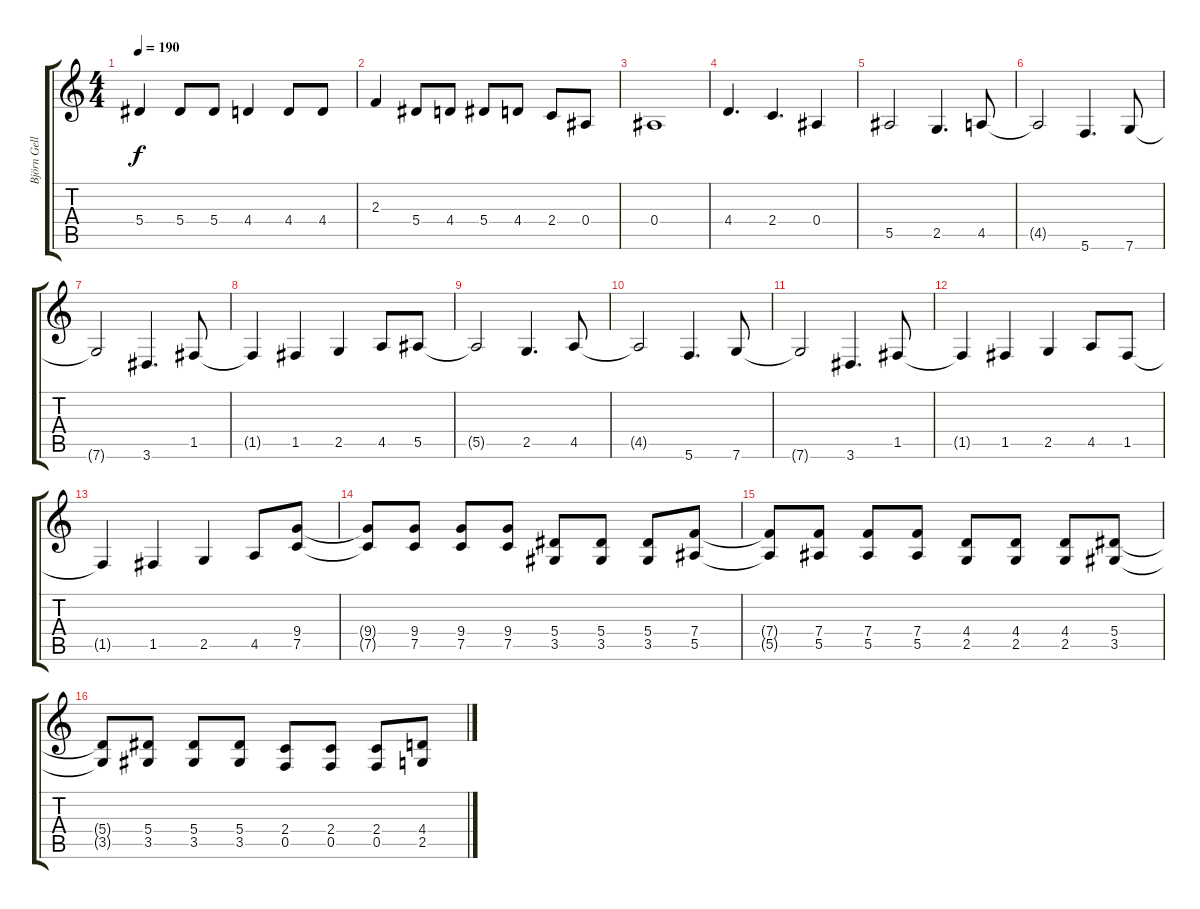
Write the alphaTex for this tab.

\track ("Björn Gellotte" "Björn Gell") {instrument distortionguitar}
\staff {score tabs}
\tuning (C4 G3 Eb3 Bb2 F2 C2) {hide}
\ts (4 4)
\tempo 190
\clef g2
\ks c
5.4.4{dy f} 5.4.8 5.4.8 4.4.4 4.4.8 4.4.8 |
2.3.4 5.4.8 4.4.8 5.4.8 4.4.8 2.4.8 0.4.8 |
0.4.1 |
4.4.4{d} 2.4.4{d} 0.4.4 |
5.5.2{balance 4} 2.5.4{d} 4.5.8 |
4.5{t}.2 5.6.4{d} 7.6.8 |
7.6{t}.2 3.6.4{d} 1.5.8 |
1.5{t}.4 1.5.4 2.5.4 4.5.8 5.5.8 |
5.5{t}.2 2.5.4{d} 4.5.8 |
4.5{t}.2 5.6.4{d} 7.6.8 |
7.6{t}.2 3.6.4{d} 1.5.8 |
1.5{t}.4 1.5.4 2.5.4 4.5.8 1.5.8 |
1.5{t}.4 1.5.4 2.5.4 4.5.8 (9.4 7.5).8{balance 8} |
(9.4{t} 7.5{t}).8 (9.4 7.5).8 (9.4 7.5).8 (9.4 7.5).8 (5.4 3.5).8 (5.4 3.5).8 (5.4 3.5).8 (7.4 5.5).8 |
(7.4{t} 5.5{t}).8 (7.4 5.5).8 (7.4 5.5).8 (7.4 5.5).8 (4.4 2.5).8 (4.4 2.5).8 (4.4 2.5).8 (5.4 3.5).8 |
(5.4{t} 3.5{t}).8 (5.4 3.5).8 (5.4 3.5).8 (5.4 3.5).8 (2.4 0.5).8 (2.4 0.5).8 (2.4 0.5).8 (4.4 2.5).8
